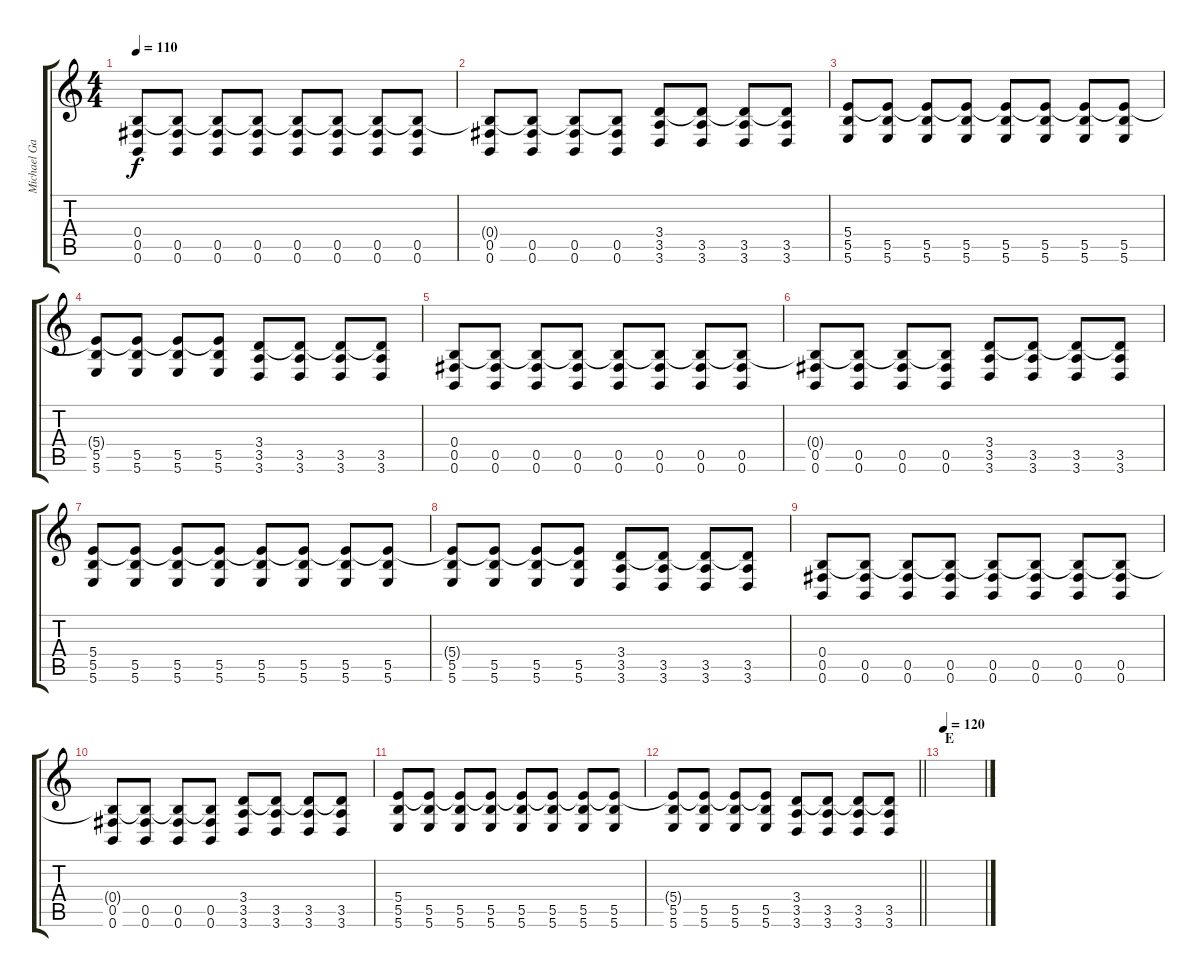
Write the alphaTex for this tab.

\track ("Michael Gallagher Dist" "Michael Ga") {instrument overdrivenguitar}
\staff {score tabs}
\tuning (Db4 Ab3 E3 B2 Gb2 B1) {hide}
\ts (4 4)
\tempo 110
\clef g2
\ks c
(0.4 0.5 0.6).8{dy f} (0.4{t} 0.5 0.6).8 (0.4{t} 0.5 0.6).8 (0.4{t} 0.5 0.6).8 (0.4{t} 0.5 0.6).8 (0.4{t} 0.5 0.6).8 (0.4{t} 0.5 0.6).8 (0.4{t} 0.5 0.6).8 |
(0.4{t} 0.5 0.6).8 (0.4{t} 0.5 0.6).8 (0.4{t} 0.5 0.6).8 (0.4{t} 0.5 0.6).8 (3.4 3.5 3.6).8 (3.4{t} 3.5 3.6).8 (3.4{t} 3.5 3.6).8 (3.4{t} 3.5 3.6).8 |
(5.4 5.5 5.6).8 (5.4{t} 5.5 5.6).8 (5.4{t} 5.5 5.6).8 (5.4{t} 5.5 5.6).8 (5.4{t} 5.5 5.6).8 (5.4{t} 5.5 5.6).8 (5.4{t} 5.5 5.6).8 (5.4{t} 5.5 5.6).8 |
(5.4{t} 5.5 5.6).8 (5.4{t} 5.5 5.6).8 (5.4{t} 5.5 5.6).8 (5.4{t} 5.5 5.6).8 (3.4 3.5 3.6).8 (3.4{t} 3.5 3.6).8 (3.4{t} 3.5 3.6).8 (3.4{t} 3.5 3.6).8 |
(0.4 0.5 0.6).8 (0.4{t} 0.5 0.6).8 (0.4{t} 0.5 0.6).8 (0.4{t} 0.5 0.6).8 (0.4{t} 0.5 0.6).8 (0.4{t} 0.5 0.6).8 (0.4{t} 0.5 0.6).8 (0.4{t} 0.5 0.6).8 |
(0.4{t} 0.5 0.6).8 (0.4{t} 0.5 0.6).8 (0.4{t} 0.5 0.6).8 (0.4{t} 0.5 0.6).8 (3.4 3.5 3.6).8 (3.4{t} 3.5 3.6).8 (3.4{t} 3.5 3.6).8 (3.4{t} 3.5 3.6).8 |
(5.4 5.5 5.6).8 (5.4{t} 5.5 5.6).8 (5.4{t} 5.5 5.6).8 (5.4{t} 5.5 5.6).8 (5.4{t} 5.5 5.6).8 (5.4{t} 5.5 5.6).8 (5.4{t} 5.5 5.6).8 (5.4{t} 5.5 5.6).8 |
(5.4{t} 5.5 5.6).8 (5.4{t} 5.5 5.6).8 (5.4{t} 5.5 5.6).8 (5.4{t} 5.5 5.6).8 (3.4 3.5 3.6).8 (3.4{t} 3.5 3.6).8 (3.4{t} 3.5 3.6).8 (3.4{t} 3.5 3.6).8 |
(0.4 0.5 0.6).8 (0.4{t} 0.5 0.6).8 (0.4{t} 0.5 0.6).8 (0.4{t} 0.5 0.6).8 (0.4{t} 0.5 0.6).8 (0.4{t} 0.5 0.6).8 (0.4{t} 0.5 0.6).8 (0.4{t} 0.5 0.6).8 |
(0.4{t} 0.5 0.6).8 (0.4{t} 0.5 0.6).8 (0.4{t} 0.5 0.6).8 (0.4{t} 0.5 0.6).8 (3.4 3.5 3.6).8 (3.4{t} 3.5 3.6).8 (3.4{t} 3.5 3.6).8 (3.4{t} 3.5 3.6).8 |
(5.4 5.5 5.6).8 (5.4{t} 5.5 5.6).8 (5.4{t} 5.5 5.6).8 (5.4{t} 5.5 5.6).8 (5.4{t} 5.5 5.6).8 (5.4{t} 5.5 5.6).8 (5.4{t} 5.5 5.6).8 (5.4{t} 5.5 5.6).8 |
\barLineRight lightlight
(5.4{t} 5.5 5.6).8 (5.4{t} 5.5 5.6).8 (5.4{t} 5.5 5.6).8 (5.4{t} 5.5 5.6).8 (3.4 3.5 3.6).8 (3.4{t} 3.5 3.6).8 (3.4{t} 3.5 3.6).8 (3.4{t} 3.5 3.6).8 |
\section ("" "E")
\tempo 120
